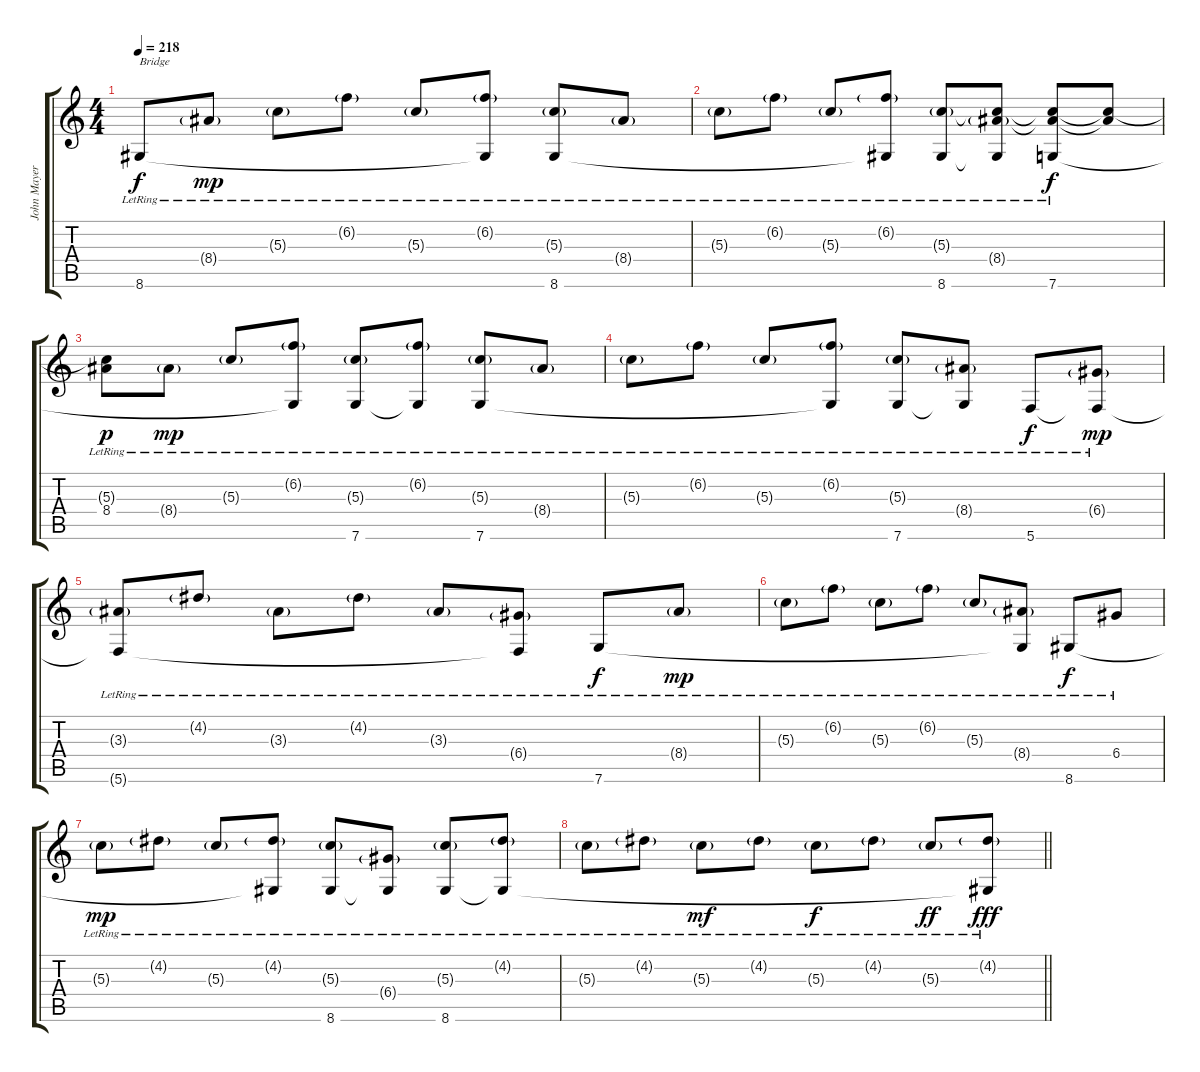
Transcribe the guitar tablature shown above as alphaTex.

\track ("John Mayer" "John Mayer") {instrument acousticguitarnylon}
\staff {score tabs}
\tuning (E4 B3 G3 D3 A2 C2) {hide}
\ts (4 4)
\tempo 218
\clef g2
\ks c
8.6{lr}.8{txt "Bridge" dy f} 8.4{g lr}.8{dy mp} 5.3{g lr}.8 6.2{g lr}.8 5.3{g lr}.8 (6.2{g lr} 8.6{t}).8 (5.3{g lr} 8.6{lr}).8 8.4{g lr}.8 |
5.3{g lr}.8 6.2{g lr}.8 5.3{g lr}.8 (6.2{g lr} 8.6{t}).8 (5.3{g lr} 8.6{lr}).8 (5.3{t} 8.4{g lr} 8.6{t}).8 (5.3{t} 8.4{t} 7.6{lr}).8{dy f} (5.3{t} 8.4{t}).8 |
(5.3{t} 8.4{lr}).8{dy p} 8.4{g lr}.8{dy mp} 5.3{g lr}.8 (6.2{g lr} 7.6{t}).8 (5.3{g lr} 7.6{lr}).8 (6.2{g lr} 7.6{t}).8 (5.3{g lr} 7.6{lr}).8 8.4{g lr}.8 |
5.3{g lr}.8 6.2{g lr}.8 5.3{g lr}.8 (6.2{g lr} 7.6{t}).8 (5.3{g lr} 7.6{lr}).8 (8.4{g lr} 7.6{t}).8 5.6{lr}.8{dy f} (6.4{g lr} 5.6{t}).8{dy mp} |
(3.3{g lr} 5.6{t}).8 4.2{g lr}.8 3.3{g lr}.8 4.2{g lr}.8 3.3{g lr}.8 (6.4{g lr} 5.6{t}).8 7.6{lr}.8{dy f} 8.4{g lr}.8{dy mp} |
5.3{g lr}.8 6.2{g lr}.8 5.3{g lr}.8 6.2{g lr}.8 5.3{g lr}.8 (8.4{g lr} 7.6{t}).8 8.6{lr}.8{dy f} 6.4{lr}.8 |
5.3{g lr}.8{dy mp} 4.2{g lr}.8 5.3{g lr}.8 (4.2{g lr} 8.6{t}).8 (5.3{g lr} 8.6{lr}).8 (6.4{g lr} 8.6{t}).8 (5.3{g lr} 8.6{lr}).8 (4.2{g lr} 8.6{t}).8 |
\barLineRight lightlight
5.3{g lr}.8 4.2{g lr}.8 5.3{g lr}.8{dy mf} 4.2{g lr}.8 5.3{g lr}.8{dy f} 4.2{g lr}.8 5.3{g lr}.8{dy ff} (4.2{g lr} 8.6{t}).8{dy fff}
